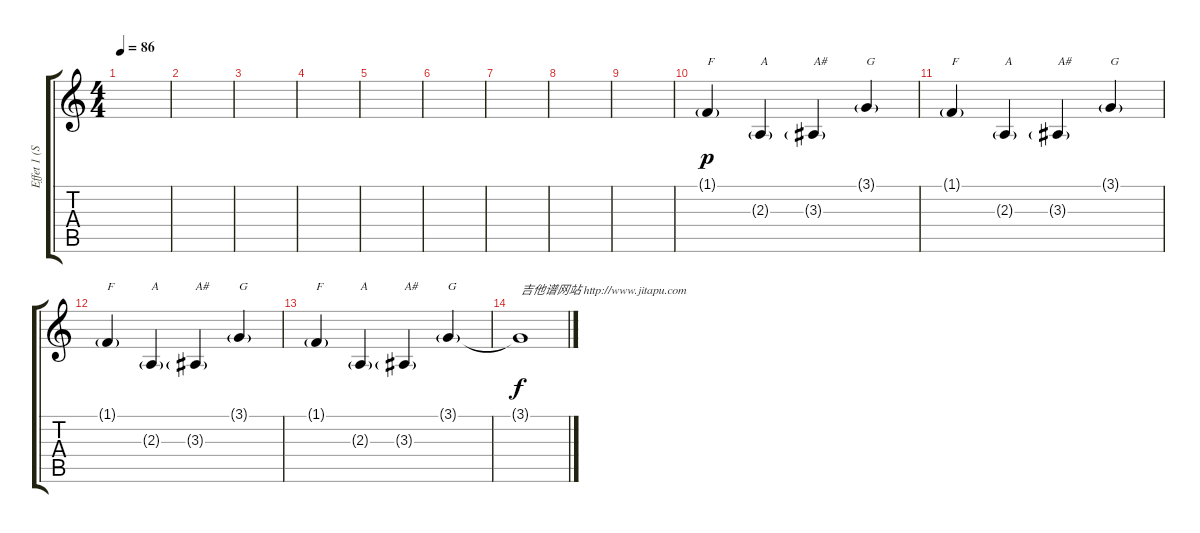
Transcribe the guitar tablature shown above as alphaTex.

\track ("Effet 1 (Synth�)" "Effet 1 (S") {instrument pad8sweep}
\staff {score tabs}
\tuning (E4 B3 G3 D3 A2 E2) {hide}
\ts (4 4)
\tempo 86
\clef g2
\ks c
|
|
|
|
|
|
|
|
|
1.1{g}.4{txt "F" dy p} 2.3{g}.4{txt "A"} 3.3{g}.4{txt "A#"} 3.1{g}.4{txt "G"} |
1.1{g}.4{txt "F"} 2.3{g}.4{txt "A"} 3.3{g}.4{txt "A#"} 3.1{g}.4{txt "G"} |
1.1{g}.4{txt "F"} 2.3{g}.4{txt "A"} 3.3{g}.4{txt "A#"} 3.1{g}.4{txt "G"} |
1.1{g}.4{txt "F"} 2.3{g}.4{txt "A"} 3.3{g}.4{txt "A#"} 3.1{g}.4{txt "G"} |
3.1{t}.1{txt "吉他谱网站 http://www.jitapu.com" dy f volume 0}
